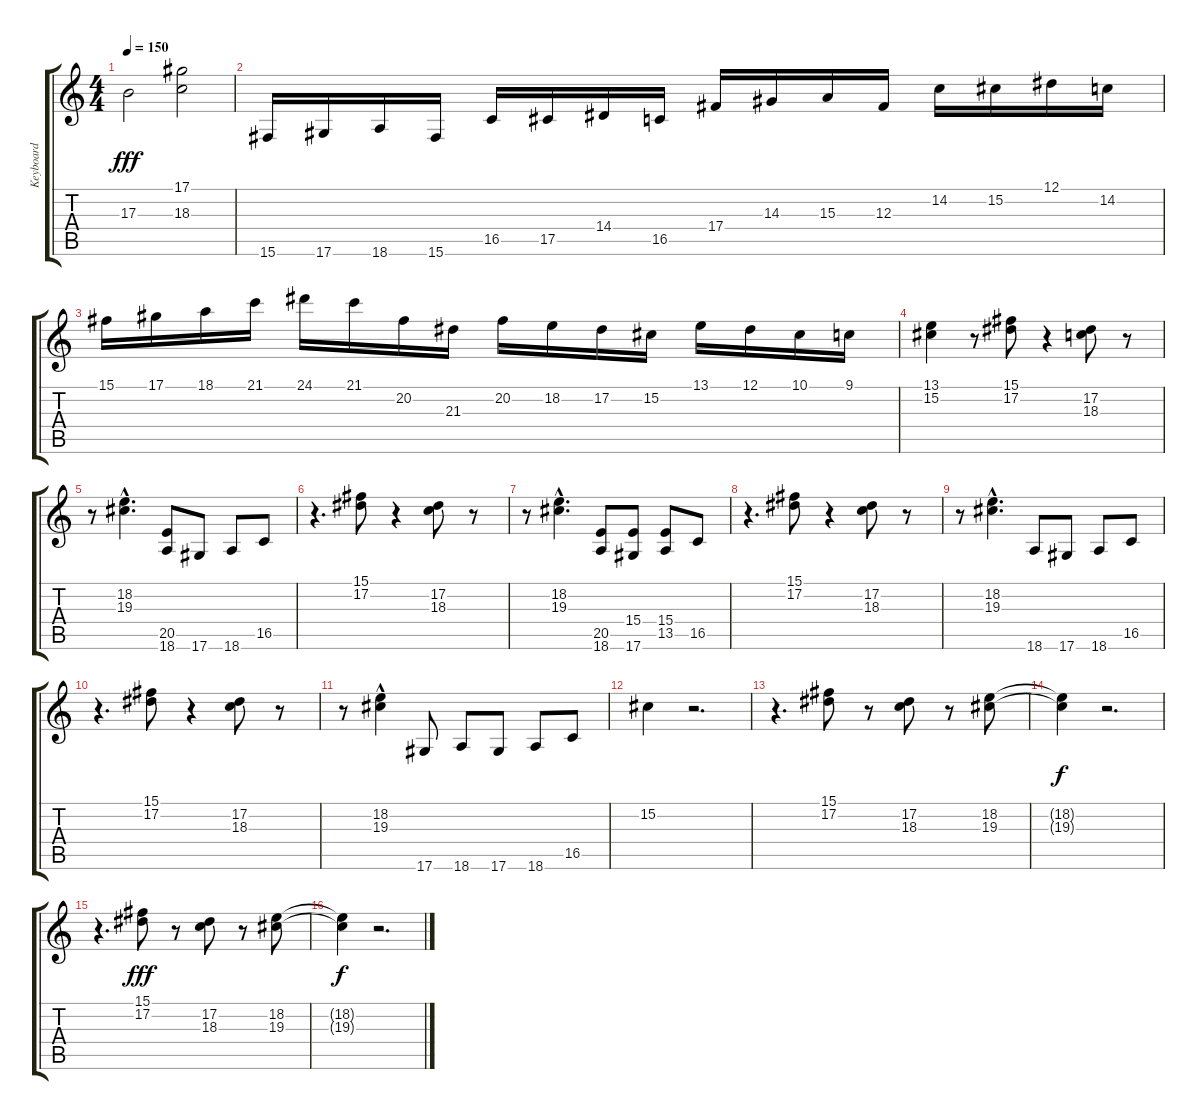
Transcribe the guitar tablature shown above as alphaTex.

\track ("Keyboard" "Keyboard") {instrument lead2sawtooth}
\staff {score tabs}
\tuning (Eb4 Bb3 Gb3 Db3 Ab2 Eb2) {hide}
\ts (4 4)
\tempo 150
\clef g2
\ks c
17.3.2{dy fff} (17.1 18.3).2 |
15.6.16{instrument lead2sawtooth} 17.6.16 18.6.16 15.6.16 16.5.16 17.5.16 14.4.16 16.5.16 17.4.16 14.3.16 15.3.16 12.3.16 14.2.16 15.2.16 12.1.16 14.2.16 |
15.1.16 17.1.16 18.1.16 21.1.16 24.1.16 21.1.16 20.2.16 21.3.16 20.2.16 18.2.16 17.2.16 15.2.16 13.1.16 12.1.16 10.1.16 9.1.16 |
(13.1 15.2).4 r.8 (15.1 17.2).8 r.4 (17.2 18.3).8 r.8 |
r.8 (18.2{hac} 19.3{hac}).4{d} (20.5 18.6).8 17.6.8 18.6.8 16.5.8 |
r.4{d} (15.1 17.2).8 r.4 (17.2 18.3).8 r.8 |
r.8 (18.2{hac} 19.3{hac}).4{d} (20.5 18.6).8 (15.4 17.6).8 (15.4 13.5).8 16.5.8 |
r.4{d} (15.1 17.2).8 r.4 (17.2 18.3).8 r.8 |
r.8 (18.2{hac} 19.3{hac}).4{d} 18.6.8 17.6.8 18.6.8 16.5.8 |
r.4{d} (15.1 17.2).8 r.4 (17.2 18.3).8 r.8 |
r.8 (18.2{hac} 19.3{hac}).4 17.6.8 18.6.8 17.6.8 18.6.8 16.5.8 |
15.2.4 r.2{d} |
r.4{d} (15.1 17.2).8 r.8 (17.2 18.3).8 r.8 (18.2 19.3).8 |
(18.2{t} 19.3{t}).4{dy f} r.2{d} |
r.4{d} (15.1 17.2).8{dy fff} r.8 (17.2 18.3).8 r.8 (18.2 19.3).8 |
(18.2{t} 19.3{t}).4{dy f} r.2{d}
